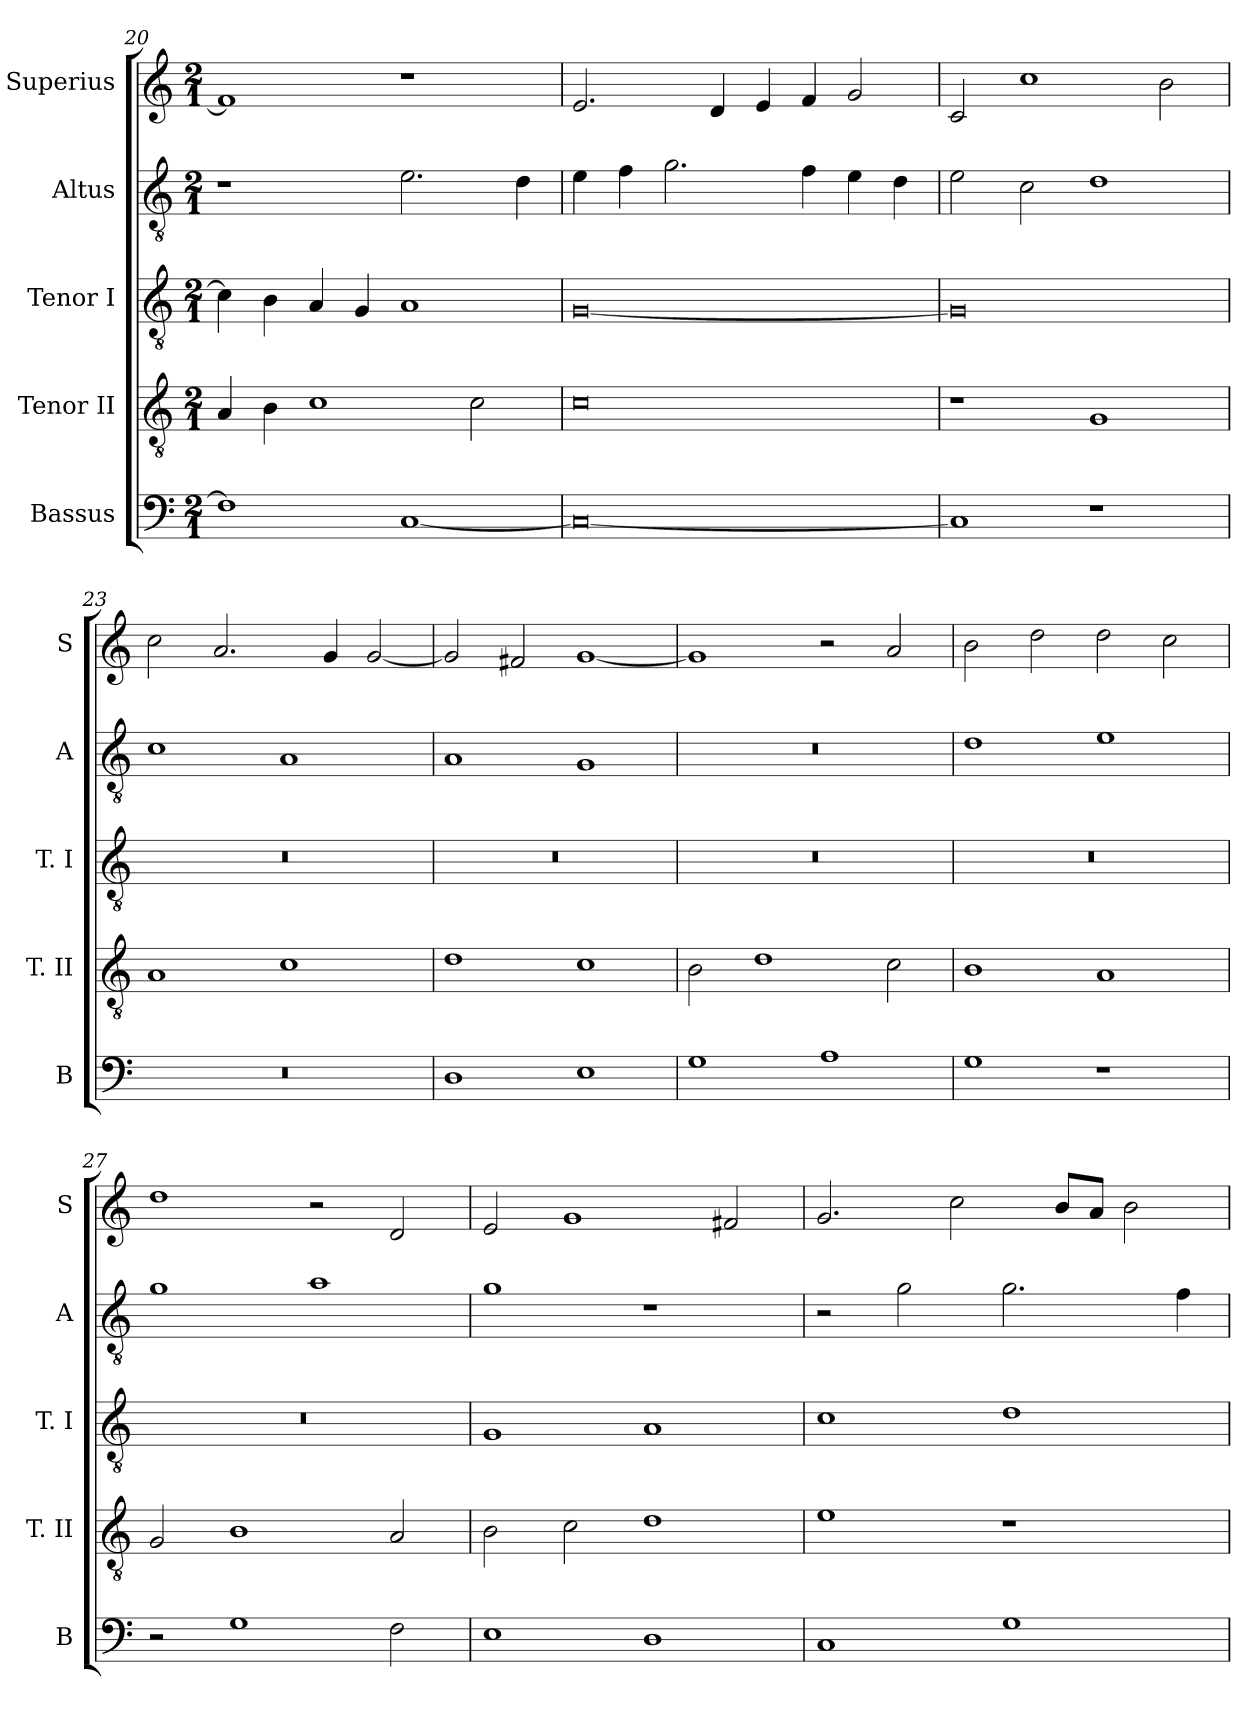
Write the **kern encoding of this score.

**kern	**kern	**kern	**kern	**kern
*part5	*part4	*part3	*part2	*part1
*staff5	*staff4	*staff3	*staff2	*staff1
*I"Bassus	*I"Tenor II	*I"Tenor I	*I"Altus	*I"Superius
*I'B	*I'T. II	*I'T. I	*I'A	*I'S
*clefF4	*clefGv2	*clefGv2	*clefGv2	*clefG2
*k[]	*k[]	*k[]	*k[]	*k[]
*C:	*C:	*C:	*C:	*C:
*M2/1	*M2/1	*M2/1	*M2/1	*M2/1
=20	=20	=20	=20	=20
1F]	4A	4c]	1r	1f]
.	4B	4B	.	.
.	1c	4A	.	.
.	.	4G	.	.
[1C	.	1A	2.e	1r
.	2c	.	.	.
.	.	.	4d	.
=21	=21	=21	=21	=21
0C_	0c	[0G	4e	2.e
.	.	.	4f	.
.	.	.	2.g	.
.	.	.	.	4d
.	.	.	.	4e
.	.	.	4f	4f
.	.	.	4e	2g
.	.	.	4d	.
=22	=22	=22	=22	=22
1C]	1r	0G]	2e	2c
.	.	.	2c	1cc
1r	1G	.	1d	.
.	.	.	.	2b
=23	=23	=23	=23	=23
0r	1A	0r	1c	2cc
.	.	.	.	2.a
.	1c	.	1A	.
.	.	.	.	4g
.	.	.	.	[2g
=24	=24	=24	=24	=24
1D	1d	0r	1A	2g]
.	.	.	.	2f#X
1E	1c	.	1G	[1g
=25	=25	=25	=25	=25
1G	2B	0r	0r	1g]
.	1d	.	.	.
1A	.	.	.	2r
.	2c	.	.	2a
=26	=26	=26	=26	=26
1G	1B	0r	1d	2b
.	.	.	.	2dd
1r	1A	.	1e	2dd
.	.	.	.	2cc
=27	=27	=27	=27	=27
2r	2G	0r	1g	1dd
1G	1B	.	.	.
.	.	.	1a	2r
2F	2A	.	.	2d
=28	=28	=28	=28	=28
1E	2B	1G	1g	2e
.	2c	.	.	1g
1D	1d	1A	1r	.
.	.	.	.	2f#X
=29	=29	=29	=29	=29
1C	1e	1c	2r	2.g
.	.	.	2g	.
.	.	.	.	2cc
1G	1r	1d	2.g	.
.	.	.	.	8bL
.	.	.	.	8aJ
.	.	.	.	2b
.	.	.	4f	.
=	=	=	=	=
*-	*-	*-	*-	*-
